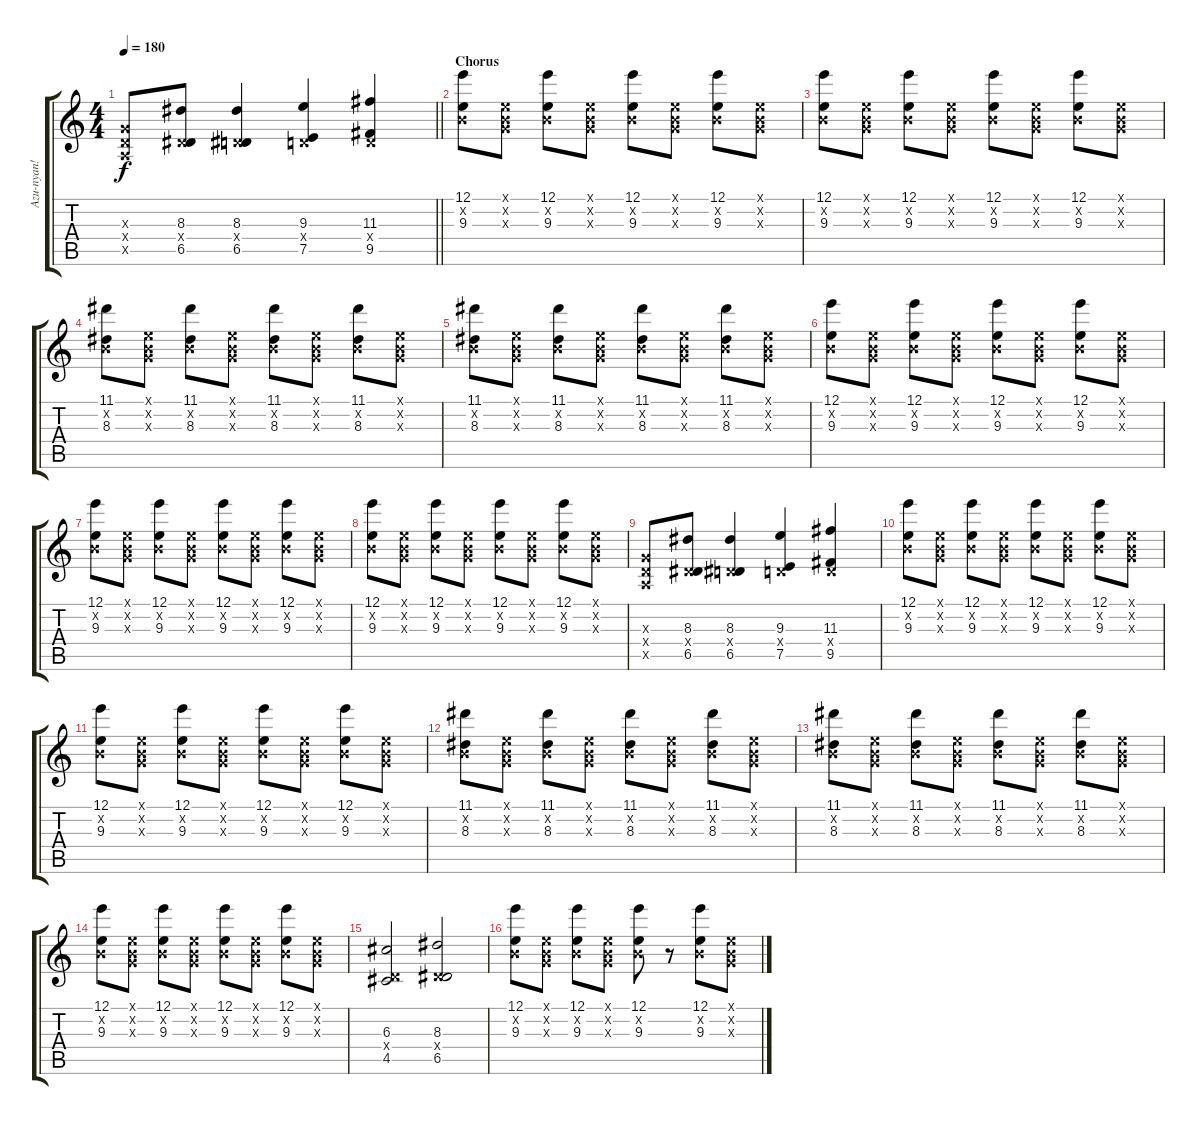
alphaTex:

\track ("Azu-nyan! w/ Wah" "Azu-nyan! ") {instrument overdrivenguitar}
\staff {score tabs}
\tuning (E4 B3 G3 D3 A2 E2) {hide}
\ts (4 4)
\tempo 180
\clef g2
\barLineRight lightlight
\ks c
(0.3{x} 0.4{x} 0.5{x}).8{dy f} (8.3 0.4{x} 6.5).8 (8.3 0.4{x} 6.5).4 (9.3 0.4{x} 7.5).4 (11.3 0.4{x} 9.5).4 |
\section ("" "Chorus")
(12.1 0.2{x} 9.3).8 (0.1{x} 0.2{x} 0.3{x}).8 (12.1 0.2{x} 9.3).8 (0.1{x} 0.2{x} 0.3{x}).8 (12.1 0.2{x} 9.3).8 (0.1{x} 0.2{x} 0.3{x}).8 (12.1 0.2{x} 9.3).8 (0.1{x} 0.2{x} 0.3{x}).8 |
(12.1 0.2{x} 9.3).8 (0.1{x} 0.2{x} 0.3{x}).8 (12.1 0.2{x} 9.3).8 (0.1{x} 0.2{x} 0.3{x}).8 (12.1 0.2{x} 9.3).8 (0.1{x} 0.2{x} 0.3{x}).8 (12.1 0.2{x} 9.3).8 (0.1{x} 0.2{x} 0.3{x}).8 |
(11.1 0.2{x} 8.3).8 (0.1{x} 0.2{x} 0.3{x}).8 (11.1 0.2{x} 8.3).8 (0.1{x} 0.2{x} 0.3{x}).8 (11.1 0.2{x} 8.3).8 (0.1{x} 0.2{x} 0.3{x}).8 (11.1 0.2{x} 8.3).8 (0.1{x} 0.2{x} 0.3{x}).8 |
(11.1 0.2{x} 8.3).8 (0.1{x} 0.2{x} 0.3{x}).8 (11.1 0.2{x} 8.3).8 (0.1{x} 0.2{x} 0.3{x}).8 (11.1 0.2{x} 8.3).8 (0.1{x} 0.2{x} 0.3{x}).8 (11.1 0.2{x} 8.3).8 (0.1{x} 0.2{x} 0.3{x}).8 |
(12.1 0.2{x} 9.3).8 (0.1{x} 0.2{x} 0.3{x}).8 (12.1 0.2{x} 9.3).8 (0.1{x} 0.2{x} 0.3{x}).8 (12.1 0.2{x} 9.3).8 (0.1{x} 0.2{x} 0.3{x}).8 (12.1 0.2{x} 9.3).8 (0.1{x} 0.2{x} 0.3{x}).8 |
(12.1 0.2{x} 9.3).8 (0.1{x} 0.2{x} 0.3{x}).8 (12.1 0.2{x} 9.3).8 (0.1{x} 0.2{x} 0.3{x}).8 (12.1 0.2{x} 9.3).8 (0.1{x} 0.2{x} 0.3{x}).8 (12.1 0.2{x} 9.3).8 (0.1{x} 0.2{x} 0.3{x}).8 |
(12.1 0.2{x} 9.3).8 (0.1{x} 0.2{x} 0.3{x}).8 (12.1 0.2{x} 9.3).8 (0.1{x} 0.2{x} 0.3{x}).8 (12.1 0.2{x} 9.3).8 (0.1{x} 0.2{x} 0.3{x}).8 (12.1 0.2{x} 9.3).8 (0.1{x} 0.2{x} 0.3{x}).8 |
(0.3{x} 0.4{x} 0.5{x}).8 (8.3 0.4{x} 6.5).8 (8.3 0.4{x} 6.5).4 (9.3 0.4{x} 7.5).4 (11.3 0.4{x} 9.5).4 |
(12.1 0.2{x} 9.3).8 (0.1{x} 0.2{x} 0.3{x}).8 (12.1 0.2{x} 9.3).8 (0.1{x} 0.2{x} 0.3{x}).8 (12.1 0.2{x} 9.3).8 (0.1{x} 0.2{x} 0.3{x}).8 (12.1 0.2{x} 9.3).8 (0.1{x} 0.2{x} 0.3{x}).8 |
(12.1 0.2{x} 9.3).8 (0.1{x} 0.2{x} 0.3{x}).8 (12.1 0.2{x} 9.3).8 (0.1{x} 0.2{x} 0.3{x}).8 (12.1 0.2{x} 9.3).8 (0.1{x} 0.2{x} 0.3{x}).8 (12.1 0.2{x} 9.3).8 (0.1{x} 0.2{x} 0.3{x}).8 |
(11.1 0.2{x} 8.3).8 (0.1{x} 0.2{x} 0.3{x}).8 (11.1 0.2{x} 8.3).8 (0.1{x} 0.2{x} 0.3{x}).8 (11.1 0.2{x} 8.3).8 (0.1{x} 0.2{x} 0.3{x}).8 (11.1 0.2{x} 8.3).8 (0.1{x} 0.2{x} 0.3{x}).8 |
(11.1 0.2{x} 8.3).8 (0.1{x} 0.2{x} 0.3{x}).8 (11.1 0.2{x} 8.3).8 (0.1{x} 0.2{x} 0.3{x}).8 (11.1 0.2{x} 8.3).8 (0.1{x} 0.2{x} 0.3{x}).8 (11.1 0.2{x} 8.3).8 (0.1{x} 0.2{x} 0.3{x}).8 |
(12.1 0.2{x} 9.3).8 (0.1{x} 0.2{x} 0.3{x}).8 (12.1 0.2{x} 9.3).8 (0.1{x} 0.2{x} 0.3{x}).8 (12.1 0.2{x} 9.3).8 (0.1{x} 0.2{x} 0.3{x}).8 (12.1 0.2{x} 9.3).8 (0.1{x} 0.2{x} 0.3{x}).8 |
(6.3 0.4{x} 4.5).2 (8.3 0.4{x} 6.5).2 |
(12.1 0.2{x} 9.3).8 (0.1{x} 0.2{x} 0.3{x}).8 (12.1 0.2{x} 9.3).8 (0.1{x} 0.2{x} 0.3{x}).8 (12.1 0.2{x} 9.3).8 r.8 (12.1 0.2{x} 9.3).8 (0.1{x} 0.2{x} 0.3{x}).8
